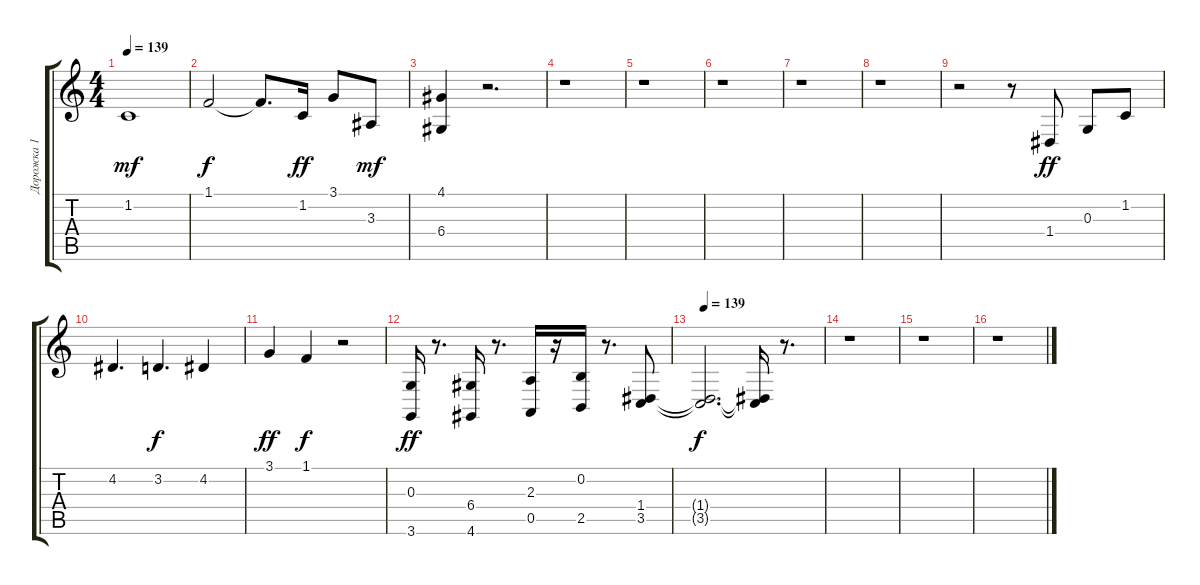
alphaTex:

\track ("Дорожка 1" "Дорожка 1") {instrument stringensemble1}
\staff {score tabs}
\tuning (E4 B3 G3 D3 A2 E2) {hide}
\ts (4 4)
\tempo 139
\clef g2
\ks c
1.2.1{dy mf} |
1.1.2{dy f} 1.1{t}.8{d} 1.2.16{dy ff} 3.1.8 3.3.8{dy mf} |
(4.1 6.4).4 r.2{d} |
r.1 |
r.1 |
r.1 |
r.1 |
r.1 |
r.2 r.8 1.4.8{dy ff} 0.3.8 1.2.8 |
4.2.4{d} 3.2.4{d dy f} 4.2.4 |
3.1.4{dy ff} 1.1.4{dy f} r.2 |
(0.3 3.6).16{dy ff} r.8{d} (6.4 4.6).16 r.8{d} (2.3 0.5).16 r.16 (0.2 2.5).16 r.8{d} (1.4 3.5).8 |
\tempo 139
(1.4{t} 3.5{t}).2{d dy f} (1.4{t} 3.5{t}).16 r.8{d} |
r.1 |
r.1 |
r.1
